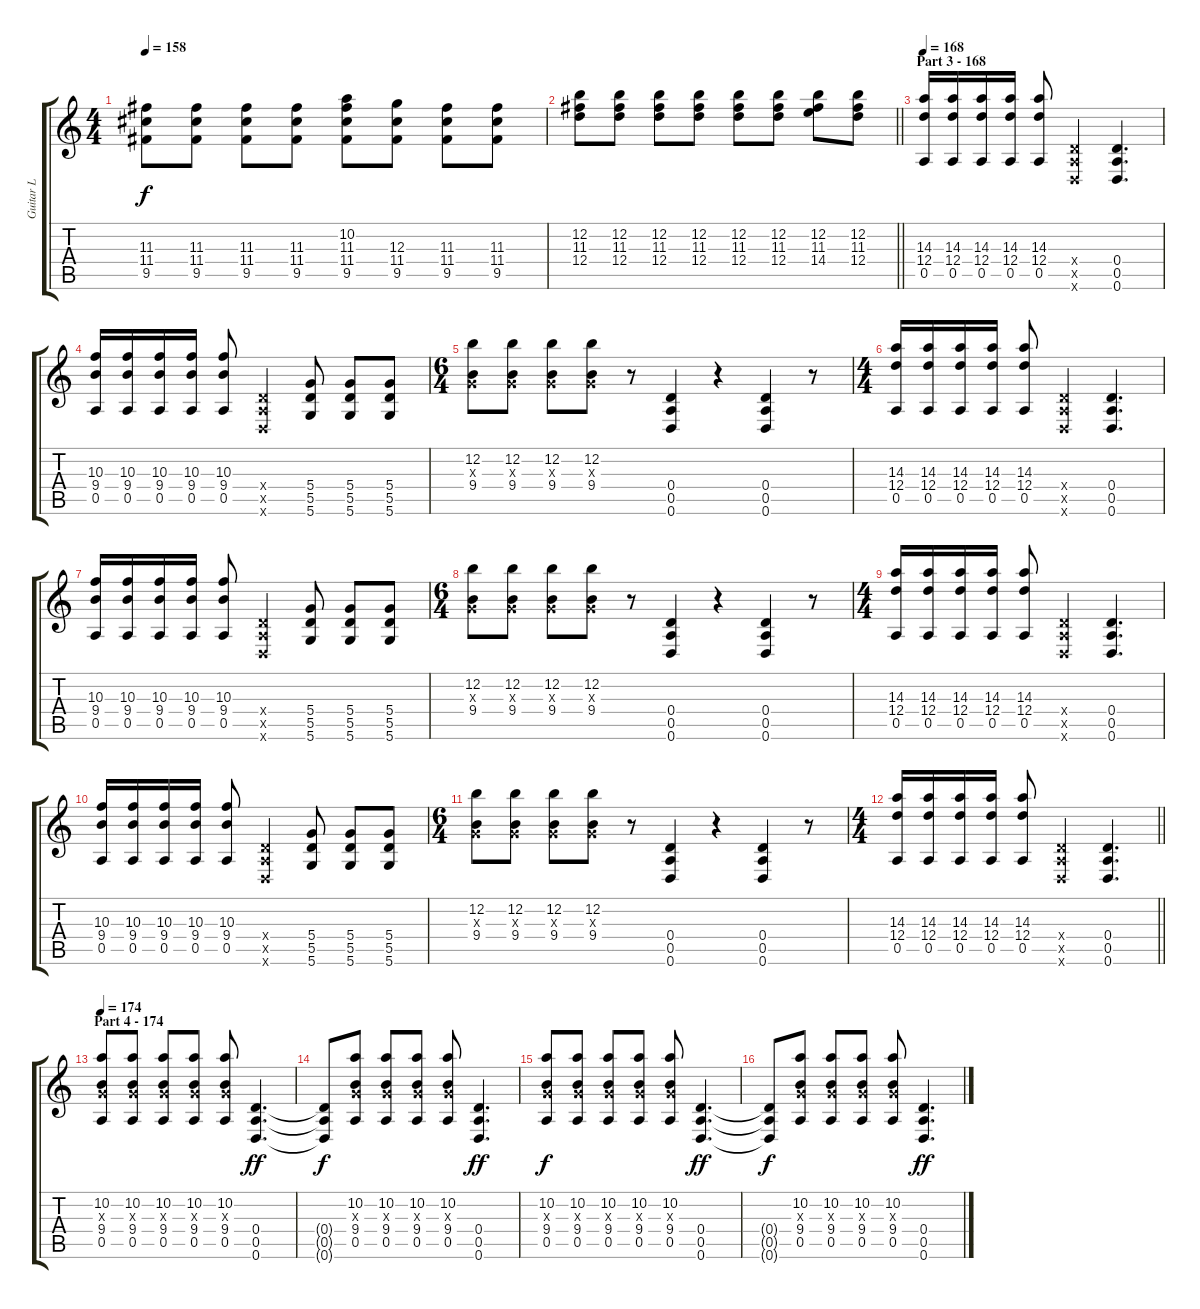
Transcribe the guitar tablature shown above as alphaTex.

\track ("Guitar L" "Guitar L") {instrument overdrivenguitar}
\staff {score tabs}
\tuning (E4 B3 G3 D3 A2 D2) {hide}
\ts (4 4)
\tempo 158
\clef g2
\ks c
(11.3 11.4 9.5).8{dy f} (11.3 11.4 9.5).8 (11.3 11.4 9.5).8 (11.3 11.4 9.5).8 (10.2 11.3 11.4 9.5).8 (12.3 11.4 9.5).8 (11.3 11.4 9.5).8 (11.3 11.4 9.5).8 |
\barLineRight lightlight
(12.2 11.3 12.4).8 (12.2 11.3 12.4).8 (12.2 11.3 12.4).8 (12.2 11.3 12.4).8 (12.2 11.3 12.4).8 (12.2 11.3 12.4).8 (12.2 11.3 14.4).8 (12.2 11.3 12.4).8 |
\section ("" "Part 3 - 168")
\tempo 168
(14.3 12.4 0.5).16 (14.3 12.4 0.5).16 (14.3 12.4 0.5).16 (14.3 12.4 0.5).16 (14.3 12.4 0.5).8 (0.4{x} 0.5{x} 0.6{x}).4 (0.4 0.5 0.6).4{d} |
(10.3 9.4 0.5).16 (10.3 9.4 0.5).16 (10.3 9.4 0.5).16 (10.3 9.4 0.5).16 (10.3 9.4 0.5).8 (0.4{x} 0.5{x} 0.6{x}).4 (5.4 5.5 5.6).8 (5.4 5.5 5.6).8 (5.4 5.5 5.6).8 |
\ts (6 4)
(12.2 0.3{x} 9.4).8 (12.2 0.3{x} 9.4).8 (12.2 0.3{x} 9.4).8 (12.2 0.3{x} 9.4).8 r.8 (0.4 0.5 0.6).4 r.4 (0.4 0.5 0.6).4 r.8 |
\ts (4 4)
(14.3 12.4 0.5).16 (14.3 12.4 0.5).16 (14.3 12.4 0.5).16 (14.3 12.4 0.5).16 (14.3 12.4 0.5).8 (0.4{x} 0.5{x} 0.6{x}).4 (0.4 0.5 0.6).4{d} |
(10.3 9.4 0.5).16 (10.3 9.4 0.5).16 (10.3 9.4 0.5).16 (10.3 9.4 0.5).16 (10.3 9.4 0.5).8 (0.4{x} 0.5{x} 0.6{x}).4 (5.4 5.5 5.6).8 (5.4 5.5 5.6).8 (5.4 5.5 5.6).8 |
\ts (6 4)
(12.2 0.3{x} 9.4).8 (12.2 0.3{x} 9.4).8 (12.2 0.3{x} 9.4).8 (12.2 0.3{x} 9.4).8 r.8 (0.4 0.5 0.6).4 r.4 (0.4 0.5 0.6).4 r.8 |
\ts (4 4)
(14.3 12.4 0.5).16 (14.3 12.4 0.5).16 (14.3 12.4 0.5).16 (14.3 12.4 0.5).16 (14.3 12.4 0.5).8 (0.4{x} 0.5{x} 0.6{x}).4 (0.4 0.5 0.6).4{d} |
(10.3 9.4 0.5).16 (10.3 9.4 0.5).16 (10.3 9.4 0.5).16 (10.3 9.4 0.5).16 (10.3 9.4 0.5).8 (0.4{x} 0.5{x} 0.6{x}).4 (5.4 5.5 5.6).8 (5.4 5.5 5.6).8 (5.4 5.5 5.6).8 |
\ts (6 4)
(12.2 0.3{x} 9.4).8 (12.2 0.3{x} 9.4).8 (12.2 0.3{x} 9.4).8 (12.2 0.3{x} 9.4).8 r.8 (0.4 0.5 0.6).4 r.4 (0.4 0.5 0.6).4 r.8 |
\ts (4 4)
\barLineRight lightlight
(14.3 12.4 0.5).16 (14.3 12.4 0.5).16 (14.3 12.4 0.5).16 (14.3 12.4 0.5).16 (14.3 12.4 0.5).8 (0.4{x} 0.5{x} 0.6{x}).4 (0.4 0.5 0.6).4{d} |
\section ("" "Part 4 - 174")
\tempo 174
(10.2 0.3{x} 9.4 0.5).8 (10.2 0.3{x} 9.4 0.5).8 (10.2 0.3{x} 9.4 0.5).8 (10.2 0.3{x} 9.4 0.5).8 (10.2 0.3{x} 9.4 0.5).8 (0.4 0.5 0.6).4{d dy ff} |
(0.4{t} 0.5{t} 0.6{t}).8{dy f} (10.2 0.3{x} 9.4 0.5).8 (10.2 0.3{x} 9.4 0.5).8 (10.2 0.3{x} 9.4 0.5).8 (10.2 0.3{x} 9.4 0.5).8 (0.4 0.5 0.6).4{d dy ff} |
(10.2 0.3{x} 9.4 0.5).8{dy f} (10.2 0.3{x} 9.4 0.5).8 (10.2 0.3{x} 9.4 0.5).8 (10.2 0.3{x} 9.4 0.5).8 (10.2 0.3{x} 9.4 0.5).8 (0.4 0.5 0.6).4{d dy ff} |
(0.4{t} 0.5{t} 0.6{t}).8{dy f} (10.2 0.3{x} 9.4 0.5).8 (10.2 0.3{x} 9.4 0.5).8 (10.2 0.3{x} 9.4 0.5).8 (10.2 0.3{x} 9.4 0.5).8 (0.4 0.5 0.6).4{d dy ff}
